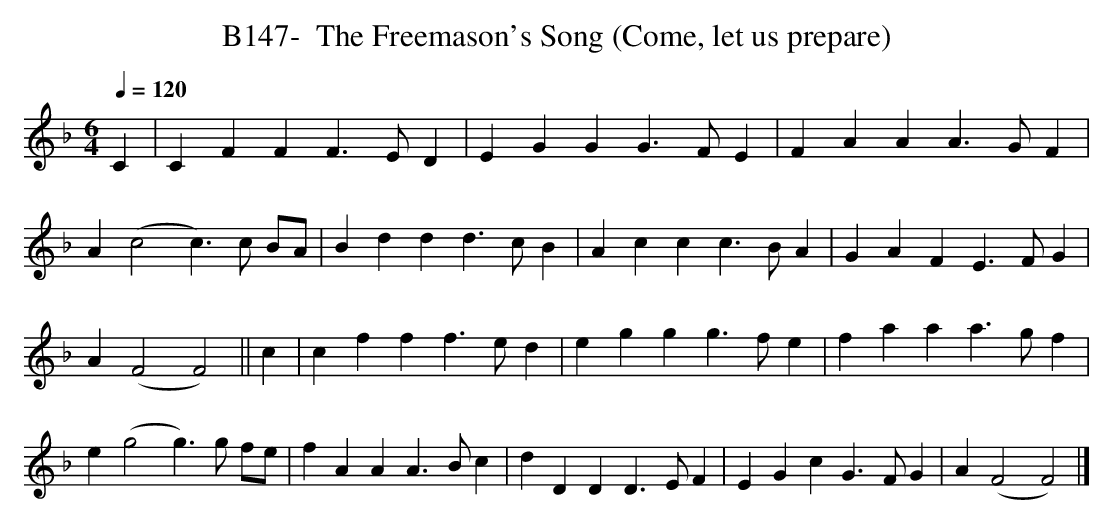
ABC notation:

X:1
T:B147-  The Freemason's Song (Come, let us prepare)
Q:1/4=120
L:1/4
M:6/4
K:F
C|CFFF3/2E/2D|EGGG3/2F/2E|FAAA3/2G/2F|A(c2c3/2)c/2 B/2A/2|\
Bddd3/2c/2B|Accc3/2B/2A|GAFE3/2F/2G|A(F2F2)||c|\
cfff3/2e/2d|eggg3/2f/2e|faaa3/2g/2f|e(g2g3/2)g/2 f/2e/2|\
fAAA3/2B/2c|dDDD3/2E/2F|EGcG3/2F/2G|A(F2F2)|]
